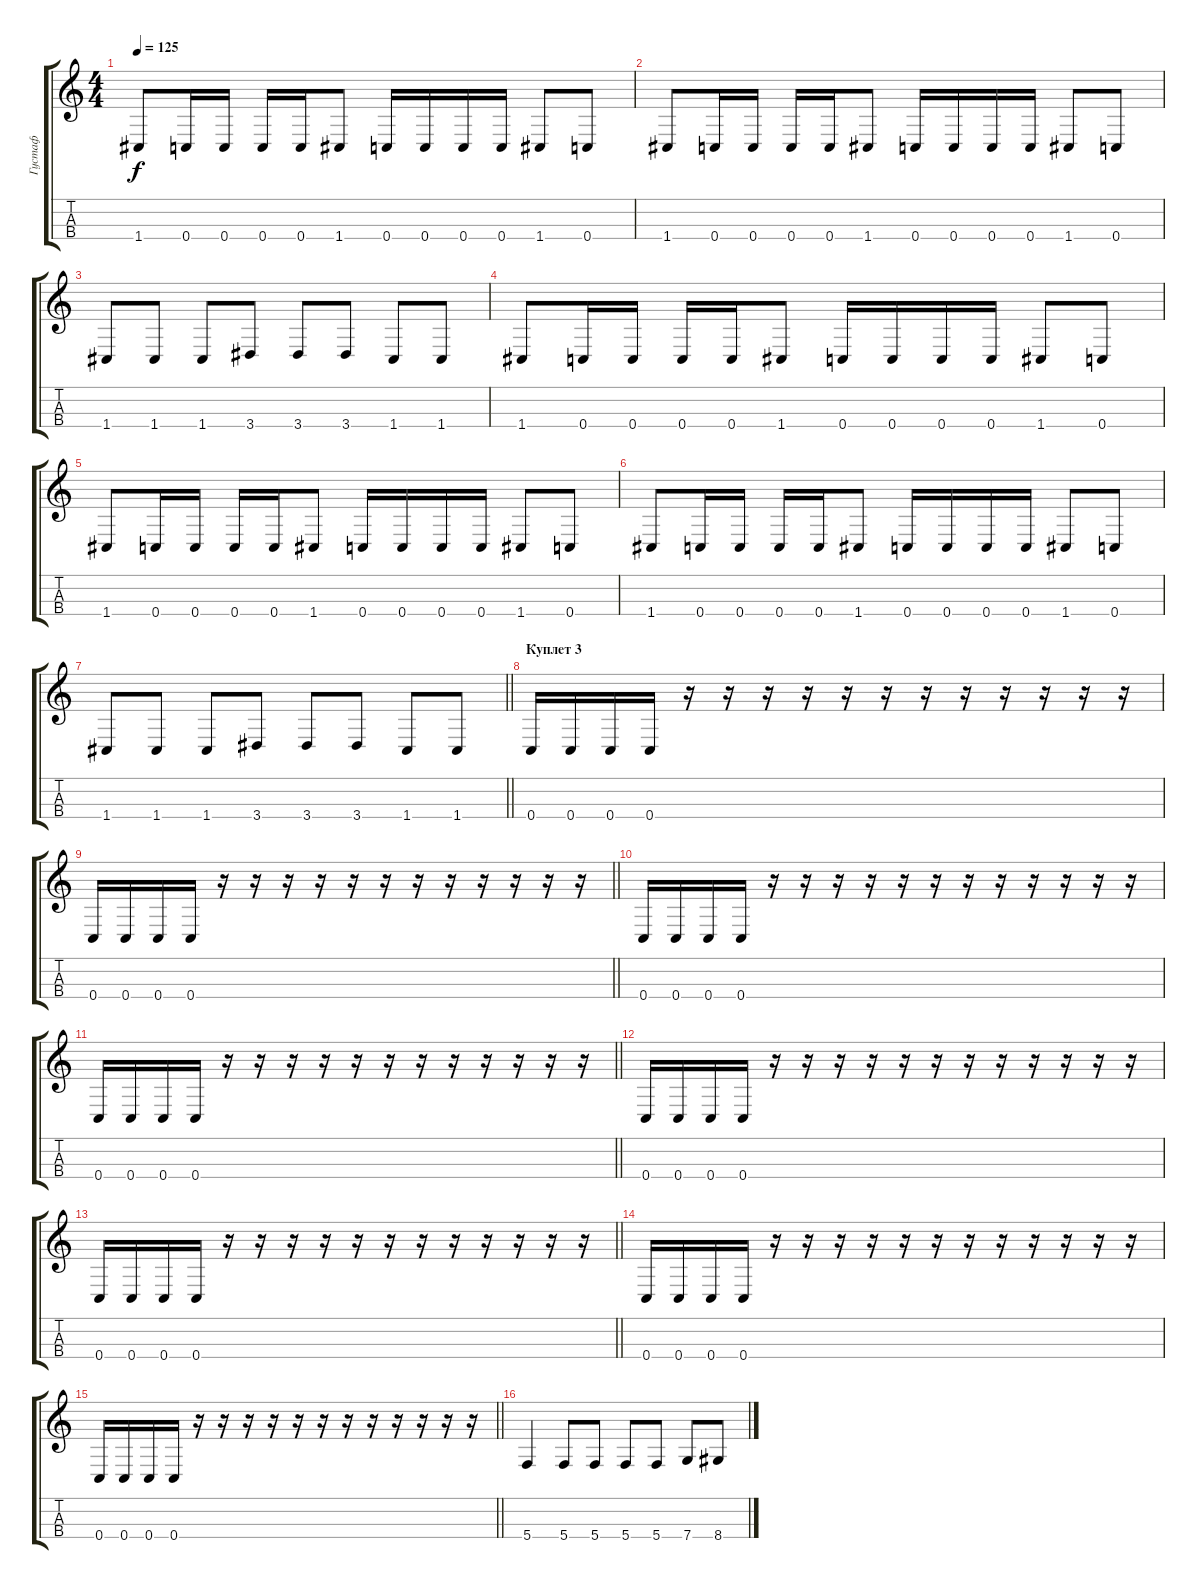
\track ("Густаф" "Густаф") {instrument electricbassfinger}
\staff {score tabs}
\tuning (F3 C3 G2 C2) {hide}
\ts (4 4)
\tempo 125
\clef g2
\ks c
1.4.8{dy f} 0.4.16 0.4.16 0.4.16 0.4.16 1.4.8 0.4.16 0.4.16 0.4.16 0.4.16 1.4.8 0.4.8 |
1.4.8 0.4.16 0.4.16 0.4.16 0.4.16 1.4.8 0.4.16 0.4.16 0.4.16 0.4.16 1.4.8 0.4.8 |
1.4.8 1.4.8 1.4.8 3.4.8 3.4.8 3.4.8 1.4.8 1.4.8 |
1.4.8 0.4.16 0.4.16 0.4.16 0.4.16 1.4.8 0.4.16 0.4.16 0.4.16 0.4.16 1.4.8 0.4.8 |
1.4.8 0.4.16 0.4.16 0.4.16 0.4.16 1.4.8 0.4.16 0.4.16 0.4.16 0.4.16 1.4.8 0.4.8 |
1.4.8 0.4.16 0.4.16 0.4.16 0.4.16 1.4.8 0.4.16 0.4.16 0.4.16 0.4.16 1.4.8 0.4.8 |
\barLineRight lightlight
1.4.8 1.4.8 1.4.8 3.4.8 3.4.8 3.4.8 1.4.8 1.4.8 |
\section ("" "Куплет 3")
0.4.16 0.4.16 0.4.16 0.4.16 r.16 r.16 r.16 r.16 r.16 r.16 r.16 r.16 r.16 r.16 r.16 r.16 |
\barLineRight lightlight
0.4.16 0.4.16 0.4.16 0.4.16 r.16 r.16 r.16 r.16 r.16 r.16 r.16 r.16 r.16 r.16 r.16 r.16 |
0.4.16 0.4.16 0.4.16 0.4.16 r.16 r.16 r.16 r.16 r.16 r.16 r.16 r.16 r.16 r.16 r.16 r.16 |
\barLineRight lightlight
0.4.16 0.4.16 0.4.16 0.4.16 r.16 r.16 r.16 r.16 r.16 r.16 r.16 r.16 r.16 r.16 r.16 r.16 |
0.4.16 0.4.16 0.4.16 0.4.16 r.16 r.16 r.16 r.16 r.16 r.16 r.16 r.16 r.16 r.16 r.16 r.16 |
\barLineRight lightlight
0.4.16 0.4.16 0.4.16 0.4.16 r.16 r.16 r.16 r.16 r.16 r.16 r.16 r.16 r.16 r.16 r.16 r.16 |
0.4.16 0.4.16 0.4.16 0.4.16 r.16 r.16 r.16 r.16 r.16 r.16 r.16 r.16 r.16 r.16 r.16 r.16 |
\barLineRight lightlight
0.4.16 0.4.16 0.4.16 0.4.16 r.16 r.16 r.16 r.16 r.16 r.16 r.16 r.16 r.16 r.16 r.16 r.16 |
5.4.4 5.4.8 5.4.8 5.4.8 5.4.8 7.4.8 8.4.8
